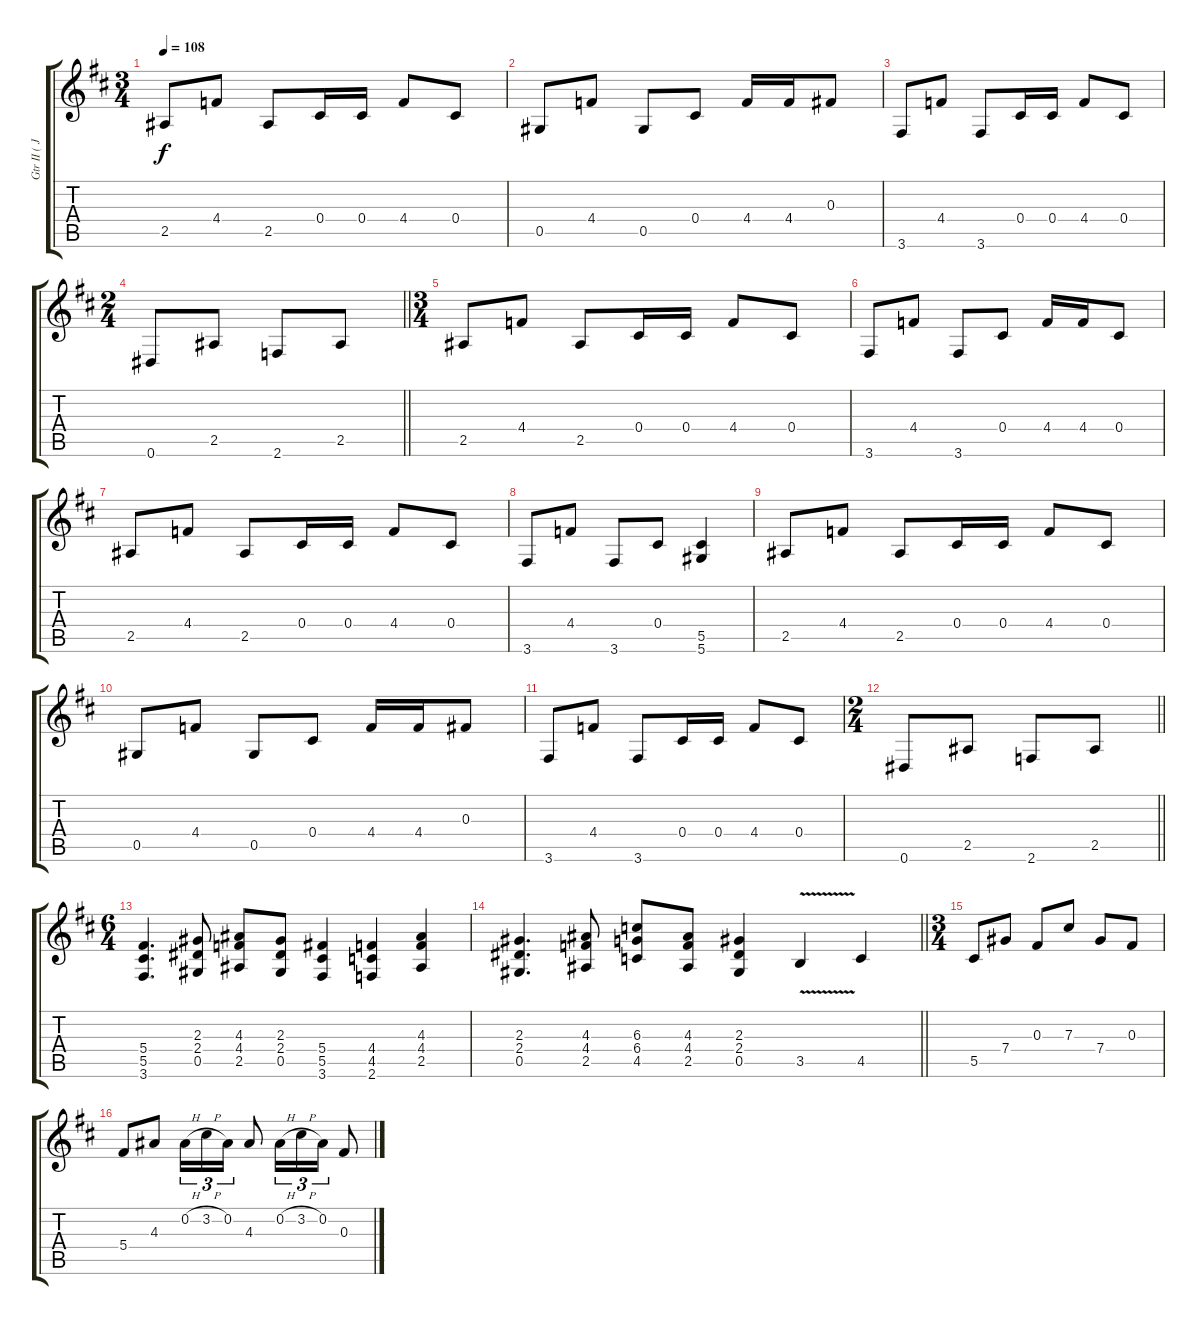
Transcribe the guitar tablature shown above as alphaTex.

\track ("Gtr II ( James )" "Gtr II ( J") {instrument electricguitarclean}
\staff {score tabs}
\tuning (Eb4 Bb3 Gb3 Db3 Ab2 Eb2) {hide}
\ts (3 4)
\tempo 108
\clef g2
\ks d
2.5.8{dy f} 4.4.8 2.5.8 0.4.16 0.4.16 4.4.8 0.4.8 |
0.5.8 4.4.8 0.5.8 0.4.8 4.4.16 4.4.16 0.3.8 |
3.6.8 4.4.8 3.6.8 0.4.16 0.4.16 4.4.8 0.4.8 |
\ts (2 4)
\barLineRight lightlight
0.6.8 2.5.8 2.6.8 2.5.8 |
\ts (3 4)
2.5.8 4.4.8 2.5.8 0.4.16 0.4.16 4.4.8 0.4.8 |
3.6.8 4.4.8 3.6.8 0.4.8 4.4.16 4.4.16 0.4.8 |
2.5.8 4.4.8 2.5.8 0.4.16 0.4.16 4.4.8 0.4.8 |
3.6.8 4.4.8 3.6.8 0.4.8 (5.5 5.6).4 |
2.5.8 4.4.8 2.5.8 0.4.16 0.4.16 4.4.8 0.4.8 |
0.5.8 4.4.8 0.5.8 0.4.8 4.4.16 4.4.16 0.3.8 |
3.6.8 4.4.8 3.6.8 0.4.16 0.4.16 4.4.8 0.4.8 |
\ts (2 4)
\barLineRight lightlight
0.6.8 2.5.8 2.6.8 2.5.8 |
\ts (6 4)
(5.4 5.5 3.6).4{d instrument distortionguitar} (2.3 2.4 0.5).8 (4.3 4.4 2.5).8 (2.3 2.4 0.5).8 (5.4 5.5 3.6).4 (4.4 4.5 2.6).4 (4.3 4.4 2.5).4 |
\barLineRight lightlight
(2.3 2.4 0.5).4{d} (4.3 4.4 2.5).8 (6.3 6.4 4.5).8 (4.3 4.4 2.5).8 (2.3 2.4 0.5).4 3.5{v}.4 4.5.4 |
\ts (3 4)
5.5.8{instrument electricguitarclean} 7.4.8 0.3.8 7.3.8 7.4.8 0.3.8 |
5.4.8 4.3.8 0.2{h}.16{tu (3 2)} 3.2{h}.16{tu (3 2)} 0.2.16{tu (3 2)} 4.3.8 0.2{h}.16{tu (3 2)} 3.2{h}.16{tu (3 2)} 0.2.16{tu (3 2)} 0.3.8
